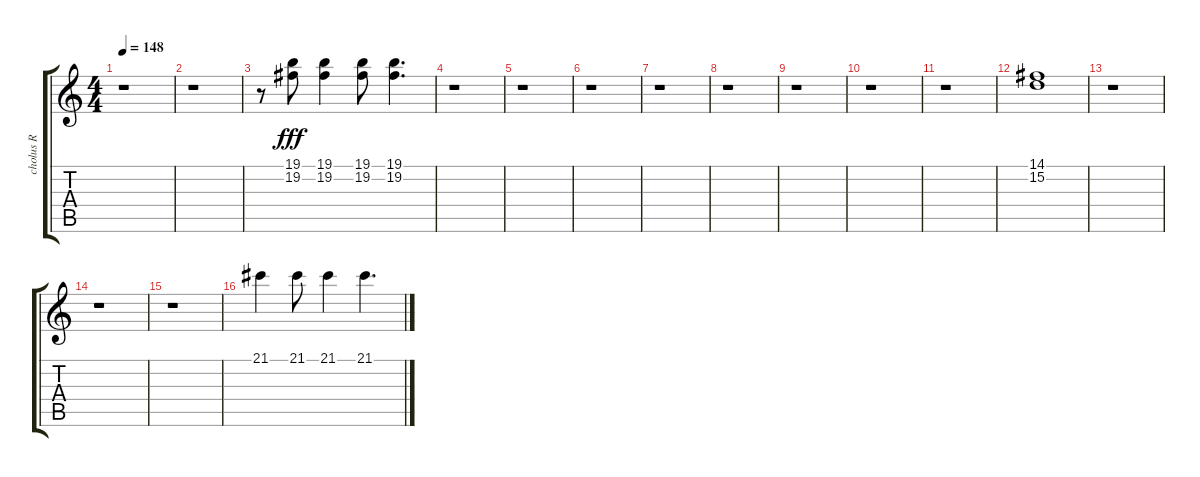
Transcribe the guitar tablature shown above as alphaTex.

\track ("cholus R" "cholus R") {instrument synthvoice}
\staff {score tabs}
\tuning (E4 B3 G3 D3 A2 E2) {hide}
\ts (4 4)
\tempo 148
\clef g2
\ks c
r.1{dy fff} |
r.1 |
r.8 (19.1 19.2).8{balance 16} (19.1 19.2).4 (19.1 19.2).8 (19.1 19.2).4{d} |
r.1 |
r.1 |
r.1 |
r.1 |
r.1 |
r.1 |
r.1 |
r.1 |
(14.1 15.2).1{balance 8} |
r.1 |
r.1 |
r.1 |
21.1.4 21.1.8 21.1.4 21.1.4{d}
